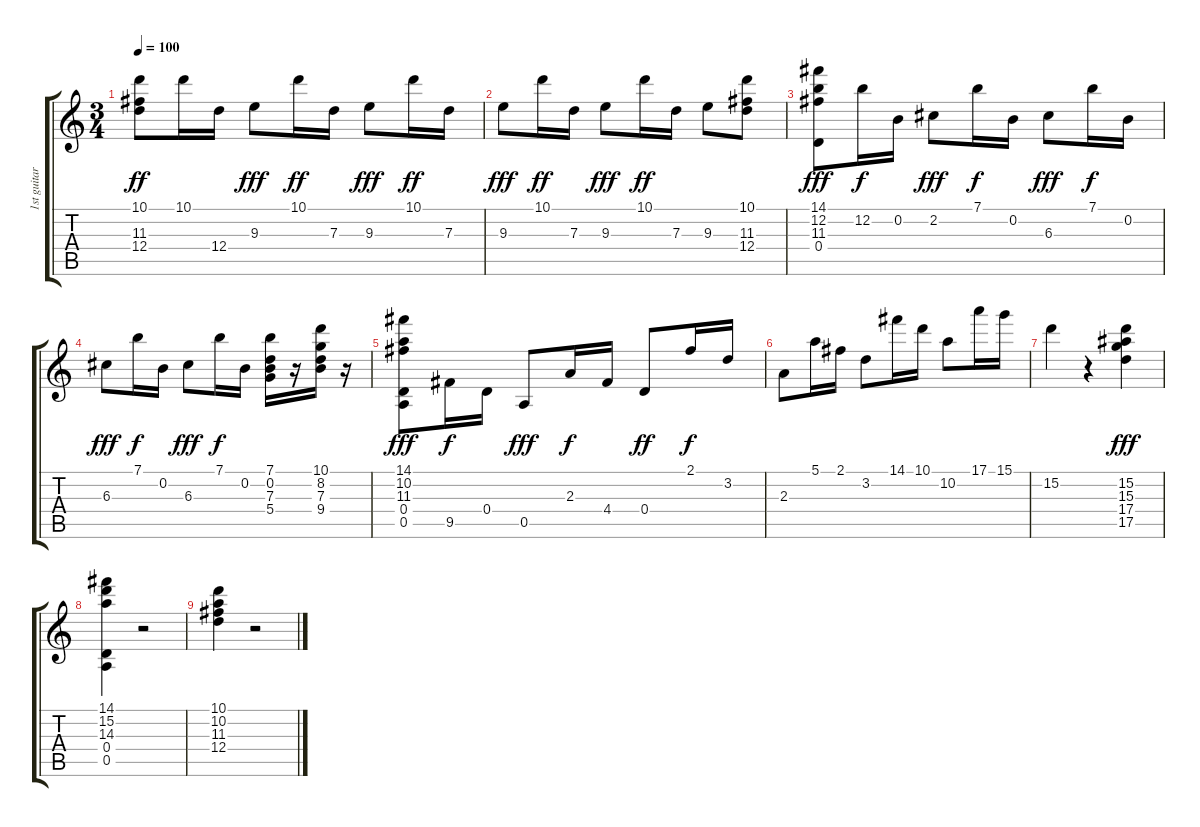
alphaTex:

\track ("1st guitar" "1st guitar") {instrument acousticguitarnylon}
\staff {score tabs}
\tuning (E4 B3 G3 D3 A2 E2) {hide}
\ts (3 4)
\tempo 100
\clef g2
\ks c
(10.1 11.3 12.4).8{dy ff} 10.1.16 12.4.16 9.3.8{dy fff} 10.1.16{dy ff} 7.3.16 9.3.8{dy fff} 10.1.16{dy ff} 7.3.16 |
9.3.8{dy fff} 10.1.16{dy ff} 7.3.16 9.3.8{dy fff} 10.1.16{dy ff} 7.3.16 9.3.8 (10.1 11.3 12.4).8 |
(14.1 12.2 11.3 0.4).8{dy fff} 12.2.16{dy f} 0.2.16 2.2.8{dy fff} 7.1.16{dy f} 0.2.16 6.3.8{dy fff} 7.1.16{dy f} 0.2.16 |
6.3.8{dy fff} 7.1.16{dy f} 0.2.16 6.3.8{dy fff} 7.1.16{dy f} 0.2.16 (7.1 0.2 7.3 5.4).16 r.16 (10.1 8.2 7.3 9.4).16 r.16 |
(14.1 10.2 11.3 0.4 0.5).8{dy fff} 9.5.16{dy f} 0.4.16 0.5.8{dy fff} 2.3.16{dy f} 4.4.16 0.4.8{dy ff} 2.1.16{dy f} 3.2.16 |
2.3.8 5.1.16 2.1.16 3.2.8 14.1.16 10.1.16 10.2.8 17.1.16 15.1.16 |
15.2.4 r.4 (15.2 15.3 17.4 17.5).4{dy fff} |
(14.1 15.2 14.3 0.4 0.5).4 r.2 |
(10.1 10.2 11.3 12.4).4 r.2
